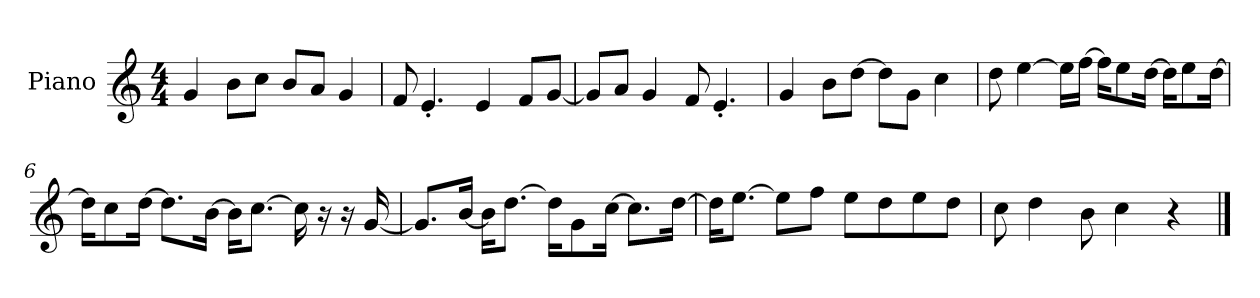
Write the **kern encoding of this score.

**kern
*part1
*staff1
*I"Piano
*I'P-no
*clefG2
*k[]
*M4/4
*MM90
=1
4g/
8b\L
8cc\J
8b/L
8a/J
4g/
=2
8f/
4.e'/
4e/
8f/L
[8g/J
=3
8g/L]
8a/J
4g/
8f/
4.e'/
=4
4g/
8b\L
[8dd\J
8dd\L]
8g\J
4cc\
=5
8dd\
[4ee\
16ee\LL]
[16ff\JJ
16ff\KL]
8ee\
[16dd\Jk
16dd\KL]
8ee\
[16dd\Jk
!!LO:LB:g=z
=6
16dd\KL]
8cc\
[16dd\Jk
8.dd\L]
[16b\Jk
16b\KL]
[8.cc\J
16cc\]
16r
16r
[16g/
=7
8.g/L]
[16b/Jk
16b\KL]
[8.dd\J
16dd\KL]
8g\
[16cc\Jk
8.cc\L]
[16dd\Jk
=8
16dd\KL]
[8.ee\J
8ee\L]
8ff\J
8ee\L
8dd\
8ee\
8dd\J
=9
8cc\
4dd\
8b\
4cc\
4r
==
*-
